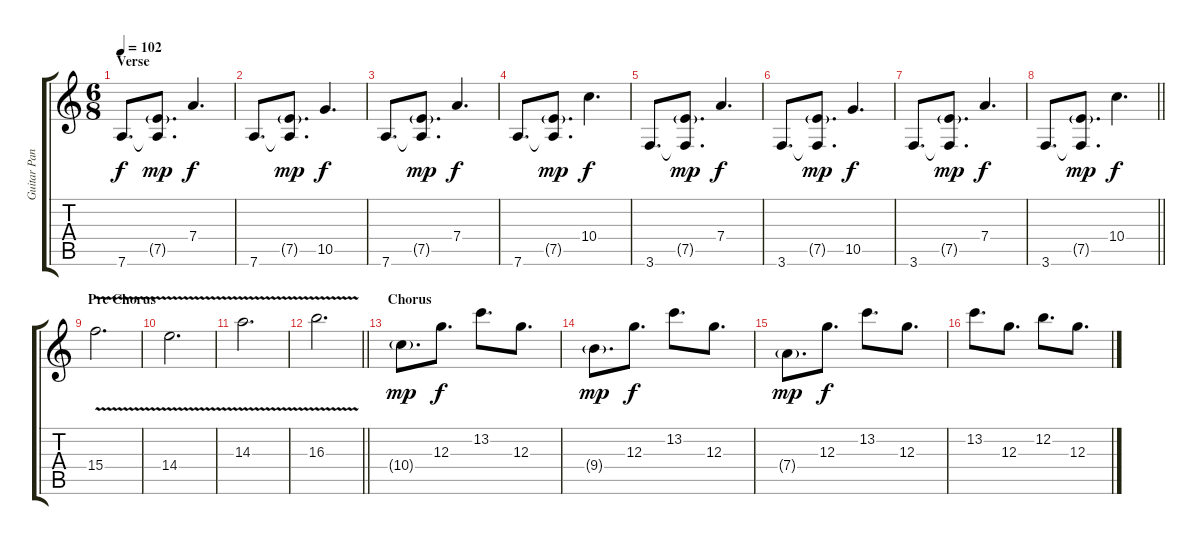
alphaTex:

\track ("Guitar Panned Right" "Guitar Pan") {instrument distortionguitar}
\staff {score tabs}
\tuning (E4 B3 G3 D3 A2 D2) {hide}
\ts (6 8)
\section ("" "Verse")
\tempo 102
\clef g2
\ks aminor
7.6.8{d dy f volume 15} (7.5{g} 7.6{t}).8{d dy mp} 7.4.4{d dy f} |
7.6.8{d} (7.5{g} 7.6{t}).8{d dy mp} 10.5.4{d dy f} |
7.6.8{d} (7.5{g} 7.6{t}).8{d dy mp} 7.4.4{d dy f} |
7.6.8{d} (7.5{g} 7.6{t}).8{d dy mp} 10.4.4{d dy f} |
3.6.8{d} (7.5{g} 3.6{t}).8{d dy mp} 7.4.4{d dy f} |
3.6.8{d} (7.5{g} 3.6{t}).8{d dy mp} 10.5.4{d dy f} |
3.6.8{d} (7.5{g} 3.6{t}).8{d dy mp} 7.4.4{d dy f} |
\barLineRight lightlight
3.6.8{d} (7.5{g} 3.6{t}).8{d dy mp} 10.4.4{d dy f} |
\section ("" "Pre Chorus")
15.4{v}.2{d} |
14.4{v}.2{d} |
14.3{v}.2{d} |
\barLineRight lightlight
16.3{v}.2{d} |
\section ("" "Chorus")
10.4{g}.8{d dy mp} 12.3.8{d dy f} 13.2.8{d} 12.3.8{d} |
9.4{g}.8{d dy mp} 12.3.8{d dy f} 13.2.8{d} 12.3.8{d} |
7.4{g}.8{d dy mp} 12.3.8{d dy f} 13.2.8{d} 12.3.8{d} |
13.2.8{d} 12.3.8{d} 12.2.8{d} 12.3.8{d}
